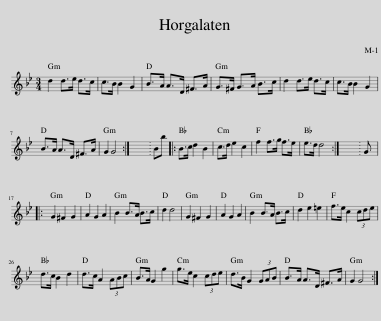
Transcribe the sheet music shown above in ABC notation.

X:1
L:1/8
M:3/4
I:linebreak $
K:Gmin
V:1 treble
V:1
 d2 d>e d>c | c>B B2 G2 | B>A A>D ^F>A | G>^F G>A B>c | d2 d>e d>c | %5
 c>B B2 G2 |$ B>A A>D ^F>A | G2 G4 :| x6 | Bb |: %10
 B>c d2 B2 | c>d e2 c2 | f2 f>g f>e | e>d d4 :| x6 | %15
 G |:$ G2 ^F2 G2 | A2 G2 A2 | B2 B>A B>c | d2 d4 | %20
 G2 ^F2 G2 | A2 G2 A2 | B2 B>A B>c | d2 e2 =e2 | f>e c2 (3cde |$ %25
 d>c B2 d2 | d>c A2 (3ABc | B>A G2 g2 | g>e c2 (3cde | d>B G2 (3GAB | %30
 B>A A>D ^F>A | G2 G4 :| %32
